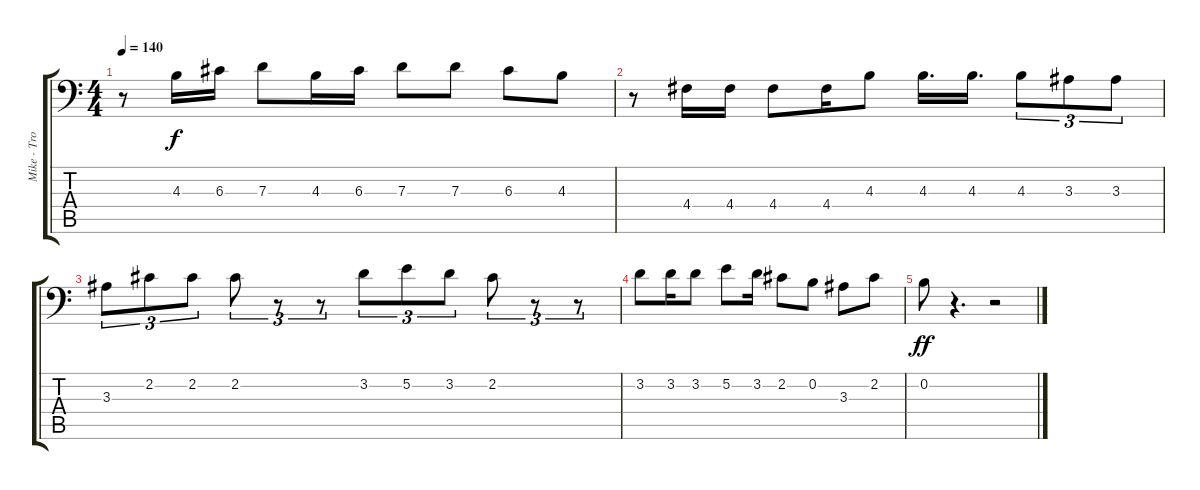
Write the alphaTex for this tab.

\track ("Mike - Trombone" "Mike - Tro") {instrument trombone}
\staff {score tabs}
\tuning (E4 B3 G3 D3 A2 A1) {hide}
\ts (4 4)
\tempo 140
\clef f4
\ks c
r.8{dy f} 4.3.16 6.3.16 7.3.8 4.3.16 6.3.16 7.3.8 7.3.8 6.3.8 4.3.8 |
r.8 4.4.16 4.4.16 4.4.8 4.4.16 4.3.8 4.3.16{d} 4.3.16{d} 4.3.8{tu (3 2)} 3.3.8{tu (3 2)} 3.3.8{tu (3 2)} |
3.3.8{tu (3 2)} 2.2.8{tu (3 2)} 2.2.8{tu (3 2)} 2.2.8{tu (3 2)} r.8{tu (3 2)} r.8{tu (3 2)} 3.2.8{tu (3 2)} 5.2.8{tu (3 2)} 3.2.8{tu (3 2)} 2.2.8{tu (3 2)} r.8{tu (3 2)} r.8{tu (3 2)} |
3.2.8 3.2.16 3.2.8 5.2.8 3.2.16 2.2.8 0.2.8 3.3.8 2.2.8 |
0.2.8{dy ff} r.4{d} r.2
